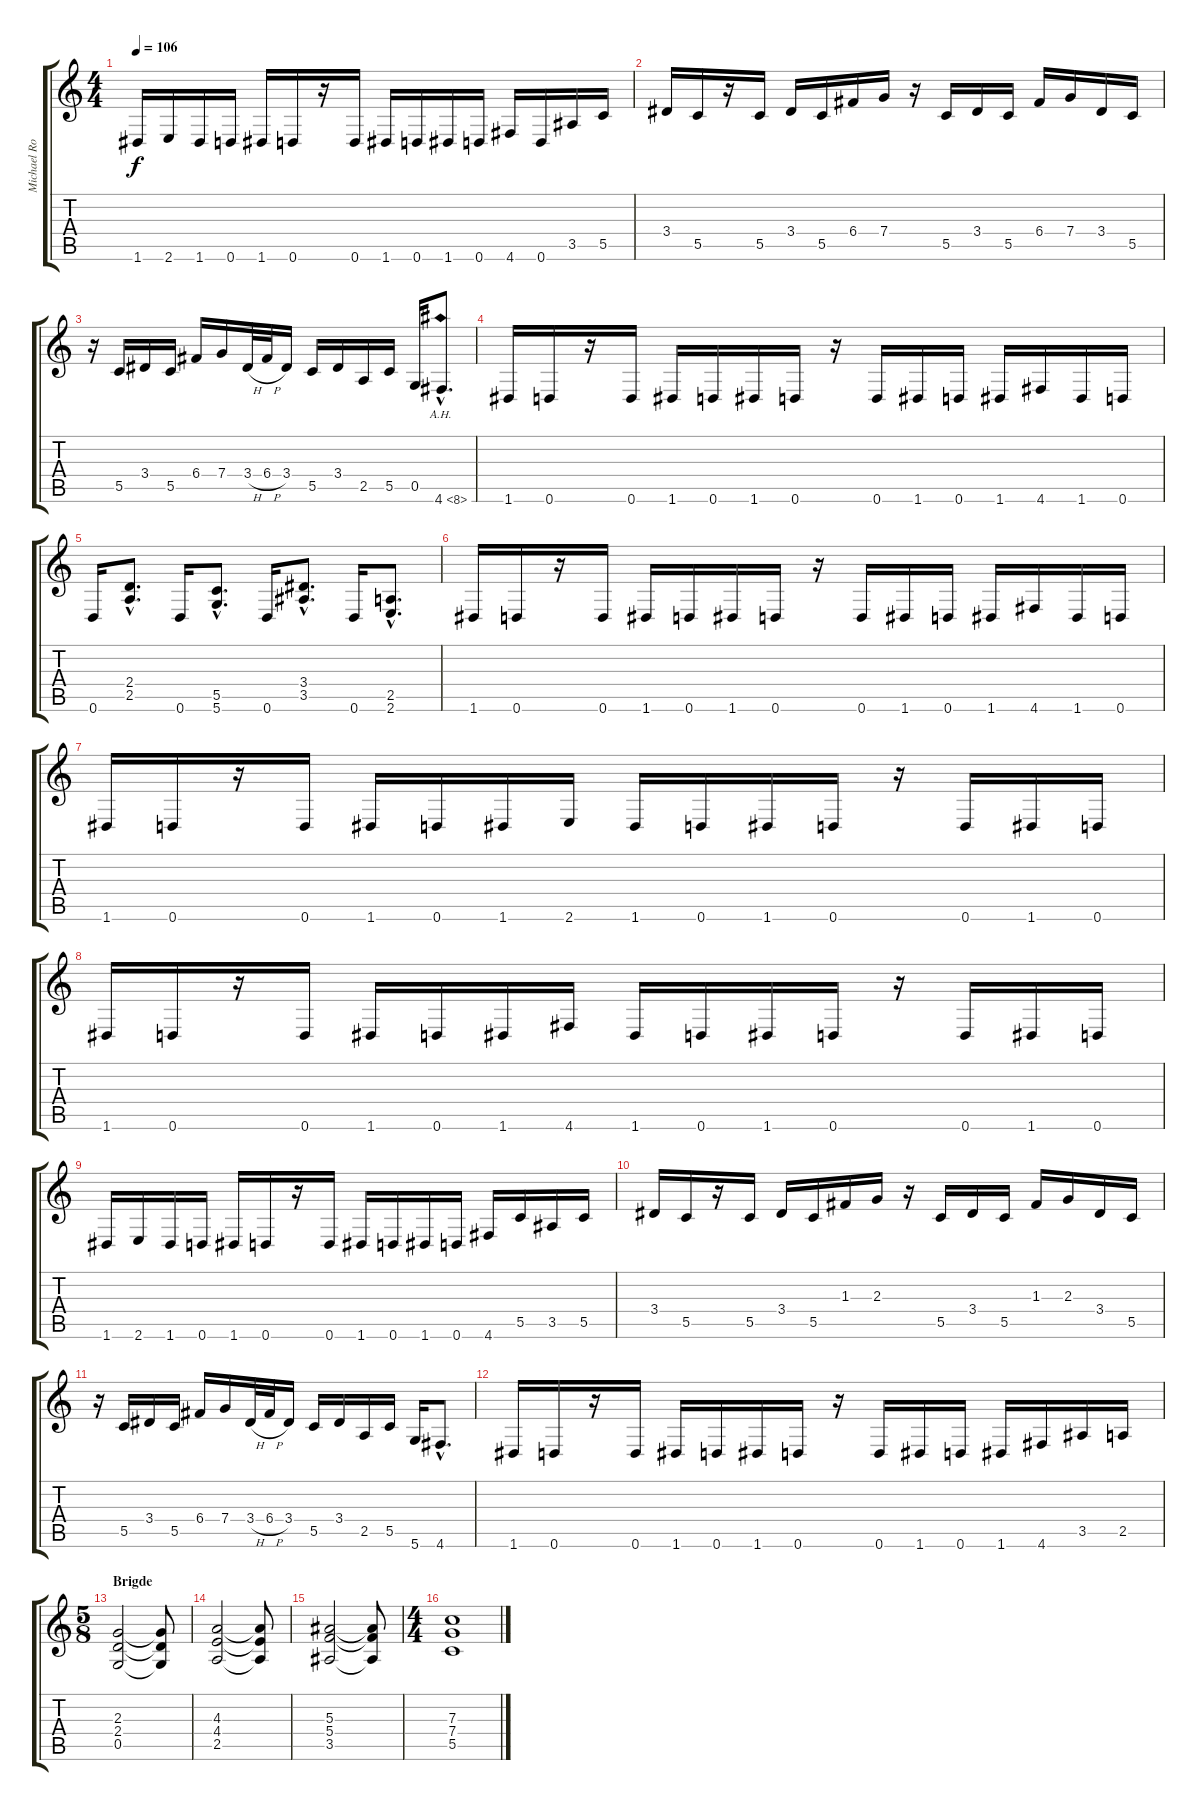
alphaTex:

\track ("Michael Romeo" "Michael Ro") {instrument distortionguitar}
\staff {score tabs}
\tuning (D4 A3 F3 C3 G2 D2) {hide}
\ts (4 4)
\tempo 106
\clef g2
\ks c
1.6.16{dy f} 2.6.16 1.6.16 0.6.16 1.6.16 0.6.16 r.16 0.6.16 1.6.16 0.6.16 1.6.16 0.6.16 4.6.16 0.6.16 3.5.16 5.5.16 |
3.4.16 5.5.16 r.16 5.5.16 3.4.16 5.5.16 6.4.16 7.4.16 r.16 5.5.16 3.4.16 5.5.16 6.4.16 7.4.16 3.4.16 5.5.16 |
r.16 5.5.16 3.4.16 5.5.16 6.4.16 7.4.16 3.4{h}.32 6.4{h}.32 3.4.16 5.5.16 3.4.16 2.5.16 5.5.16 0.5.16 4.6{ah 4 hac}.8{d} |
1.6.16 0.6.16 r.16 0.6.16 1.6.16 0.6.16 1.6.16 0.6.16 r.16 0.6.16 1.6.16 0.6.16 1.6.16 4.6.16 1.6.16 0.6.16 |
0.6.16 (2.4{hac} 2.5{hac}).8{d} 0.6.16 (5.5{hac} 5.6{hac}).8{d} 0.6.16 (3.4{hac} 3.5{hac}).8{d} 0.6.16 (2.5{hac} 2.6{hac}).8{d} |
1.6.16 0.6.16 r.16 0.6.16 1.6.16 0.6.16 1.6.16 0.6.16 r.16 0.6.16 1.6.16 0.6.16 1.6.16 4.6.16 1.6.16 0.6.16 |
1.6.16 0.6.16 r.16 0.6.16 1.6.16 0.6.16 1.6.16 2.6.16 1.6.16 0.6.16 1.6.16 0.6.16 r.16 0.6.16 1.6.16 0.6.16 |
1.6.16 0.6.16 r.16 0.6.16 1.6.16 0.6.16 1.6.16 4.6.16 1.6.16 0.6.16 1.6.16 0.6.16 r.16 0.6.16 1.6.16 0.6.16 |
1.6.16 2.6.16 1.6.16 0.6.16 1.6.16 0.6.16 r.16 0.6.16 1.6.16 0.6.16 1.6.16 0.6.16 4.6.16 5.5.16 3.5.16 5.5.16 |
3.4.16 5.5.16 r.16 5.5.16 3.4.16 5.5.16 1.3.16 2.3.16 r.16 5.5.16 3.4.16 5.5.16 1.3.16 2.3.16 3.4.16 5.5.16 |
r.16 5.5.16 3.4.16 5.5.16 6.4.16 7.4.16 3.4{h}.32 6.4{h}.32 3.4.16 5.5.16 3.4.16 2.5.16 5.5.16 5.6.16 4.6{hac}.8{d} |
1.6.16 0.6.16 r.16 0.6.16 1.6.16 0.6.16 1.6.16 0.6.16 r.16 0.6.16 1.6.16 0.6.16 1.6.16 4.6.16 3.5.16 2.5.16 |
\ts (5 8)
\section ("" "Brigde")
(2.3 2.4 0.5).2 (2.3{t} 2.4{t} 0.5{t}).8 |
(4.3 4.4 2.5).2 (4.3{t} 4.4{t} 2.5{t}).8 |
(5.3 5.4 3.5).2 (5.3{t} 5.4{t} 3.5{t}).8 |
\ts (4 4)
(7.3 7.4 5.5).1
